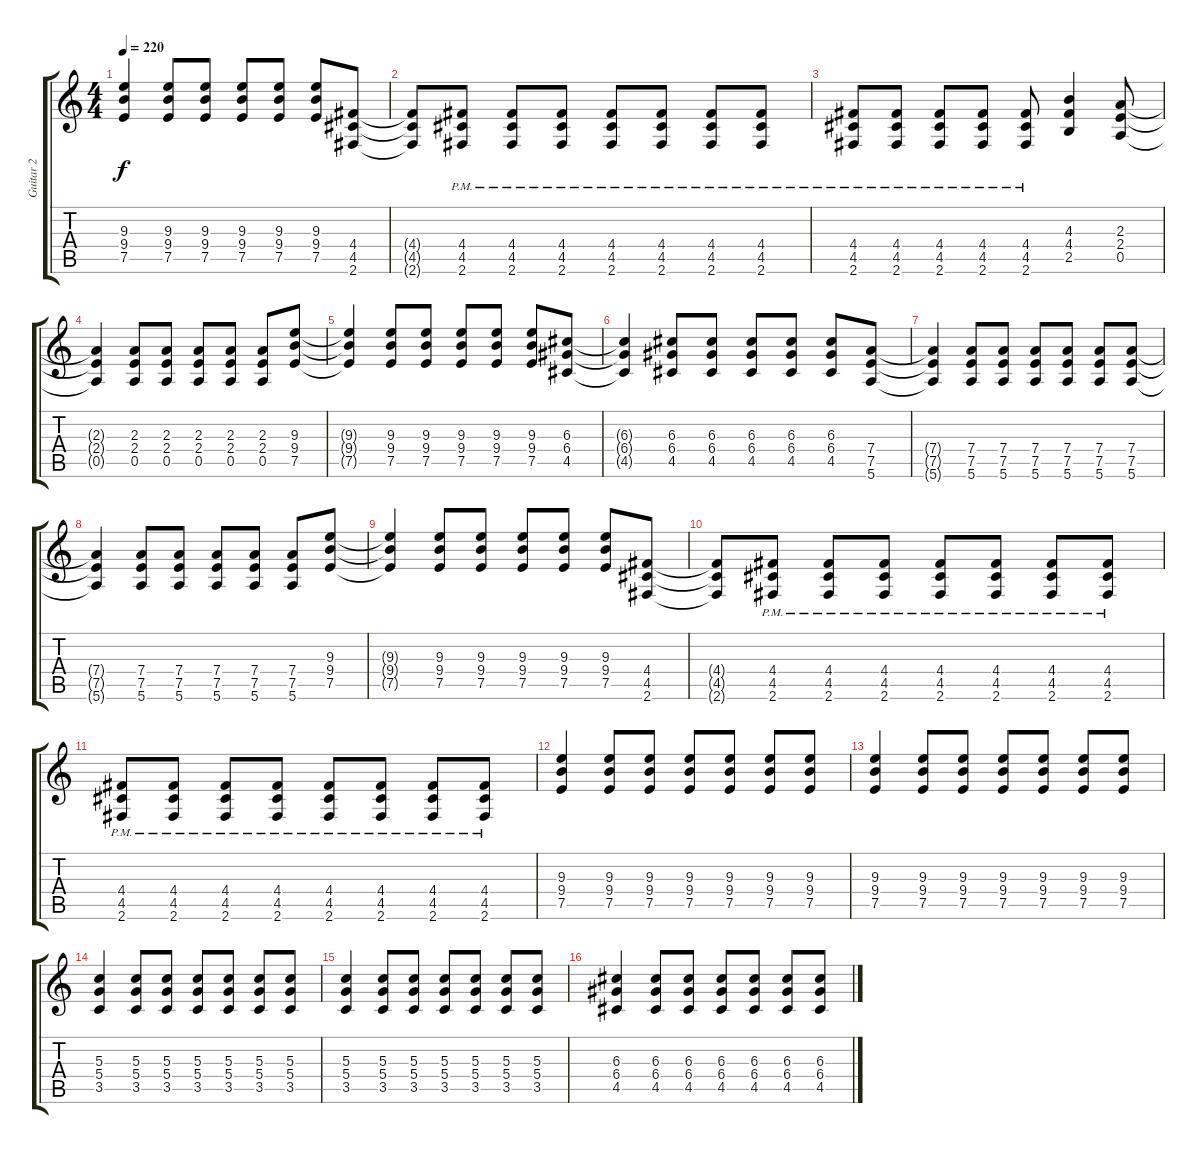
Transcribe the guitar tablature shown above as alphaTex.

\track ("Guitar 2" "Guitar 2") {instrument overdrivenguitar}
\staff {score tabs}
\tuning (E4 B3 G3 D3 A2 E2) {hide}
\ts (4 4)
\tempo 220
\clef g2
\ks c
(9.3{t} 9.4{t} 7.5{t}).4{dy f} (9.3 9.4 7.5).8 (9.3 9.4 7.5).8 (9.3 9.4 7.5).8 (9.3 9.4 7.5).8 (9.3 9.4 7.5).8 (4.4 4.5 2.6).8 |
(4.4{t} 4.5{t} 2.6{t}).8 (4.4{pm} 4.5{pm} 2.6{pm}).8 (4.4{pm} 4.5{pm} 2.6{pm}).8 (4.4{pm} 4.5{pm} 2.6{pm}).8 (4.4{pm} 4.5{pm} 2.6{pm}).8 (4.4{pm} 4.5{pm} 2.6{pm}).8 (4.4{pm} 4.5{pm} 2.6{pm}).8 (4.4{pm} 4.5{pm} 2.6{pm}).8 |
(4.4{pm} 4.5{pm} 2.6{pm}).8 (4.4{pm} 4.5{pm} 2.6{pm}).8 (4.4{pm} 4.5{pm} 2.6{pm}).8 (4.4{pm} 4.5{pm} 2.6{pm}).8 (4.4{pm} 4.5{pm} 2.6{pm}).8 (4.3 4.4 2.5).4 (2.3 2.4 0.5).8 |
(2.3{t} 2.4{t} 0.5{t}).4 (2.3 2.4 0.5).8 (2.3 2.4 0.5).8 (2.3 2.4 0.5).8 (2.3 2.4 0.5).8 (2.3 2.4 0.5).8 (9.3 9.4 7.5).8 |
(9.3{t} 9.4{t} 7.5{t}).4 (9.3 9.4 7.5).8 (9.3 9.4 7.5).8 (9.3 9.4 7.5).8 (9.3 9.4 7.5).8 (9.3 9.4 7.5).8 (6.3 6.4 4.5).8 |
(6.3{t} 6.4{t} 4.5{t}).4 (6.3 6.4 4.5).8 (6.3 6.4 4.5).8 (6.3 6.4 4.5).8 (6.3 6.4 4.5).8 (6.3 6.4 4.5).8 (7.4 7.5 5.6).8 |
(7.4{t} 7.5{t} 5.6{t}).4 (7.4 7.5 5.6).8 (7.4 7.5 5.6).8 (7.4 7.5 5.6).8 (7.4 7.5 5.6).8 (7.4 7.5 5.6).8 (7.4 7.5 5.6).8 |
(7.4{t} 7.5{t} 5.6{t}).4 (7.4 7.5 5.6).8 (7.4 7.5 5.6).8 (7.4 7.5 5.6).8 (7.4 7.5 5.6).8 (7.4 7.5 5.6).8 (9.3 9.4 7.5).8 |
(9.3{t} 9.4{t} 7.5{t}).4 (9.3 9.4 7.5).8 (9.3 9.4 7.5).8 (9.3 9.4 7.5).8 (9.3 9.4 7.5).8 (9.3 9.4 7.5).8 (4.4 4.5 2.6).8 |
(4.4{t} 4.5{t} 2.6{t}).8 (4.4{pm} 4.5{pm} 2.6{pm}).8 (4.4{pm} 4.5{pm} 2.6{pm}).8 (4.4{pm} 4.5{pm} 2.6{pm}).8 (4.4{pm} 4.5{pm} 2.6{pm}).8 (4.4{pm} 4.5{pm} 2.6{pm}).8 (4.4{pm} 4.5{pm} 2.6{pm}).8 (4.4{pm} 4.5{pm} 2.6{pm}).8 |
(4.4{pm} 4.5{pm} 2.6{pm}).8 (4.4{pm} 4.5{pm} 2.6{pm}).8 (4.4{pm} 4.5{pm} 2.6{pm}).8 (4.4{pm} 4.5{pm} 2.6{pm}).8 (4.4{pm} 4.5{pm} 2.6{pm}).8 (4.4{pm} 4.5{pm} 2.6{pm}).8 (4.4{pm} 4.5{pm} 2.6{pm}).8 (4.4{pm} 4.5{pm} 2.6{pm}).8 |
(9.3 9.4 7.5).4 (9.3 9.4 7.5).8 (9.3 9.4 7.5).8 (9.3 9.4 7.5).8 (9.3 9.4 7.5).8 (9.3 9.4 7.5).8 (9.3 9.4 7.5).8 |
(9.3 9.4 7.5).4 (9.3 9.4 7.5).8 (9.3 9.4 7.5).8 (9.3 9.4 7.5).8 (9.3 9.4 7.5).8 (9.3 9.4 7.5).8 (9.3 9.4 7.5).8 |
(5.3 5.4 3.5).4 (5.3 5.4 3.5).8 (5.3 5.4 3.5).8 (5.3 5.4 3.5).8 (5.3 5.4 3.5).8 (5.3 5.4 3.5).8 (5.3 5.4 3.5).8 |
(5.3 5.4 3.5).4 (5.3 5.4 3.5).8 (5.3 5.4 3.5).8 (5.3 5.4 3.5).8 (5.3 5.4 3.5).8 (5.3 5.4 3.5).8 (5.3 5.4 3.5).8 |
(6.3 6.4 4.5).4 (6.3 6.4 4.5).8 (6.3 6.4 4.5).8 (6.3 6.4 4.5).8 (6.3 6.4 4.5).8 (6.3 6.4 4.5).8 (6.3 6.4 4.5).8
